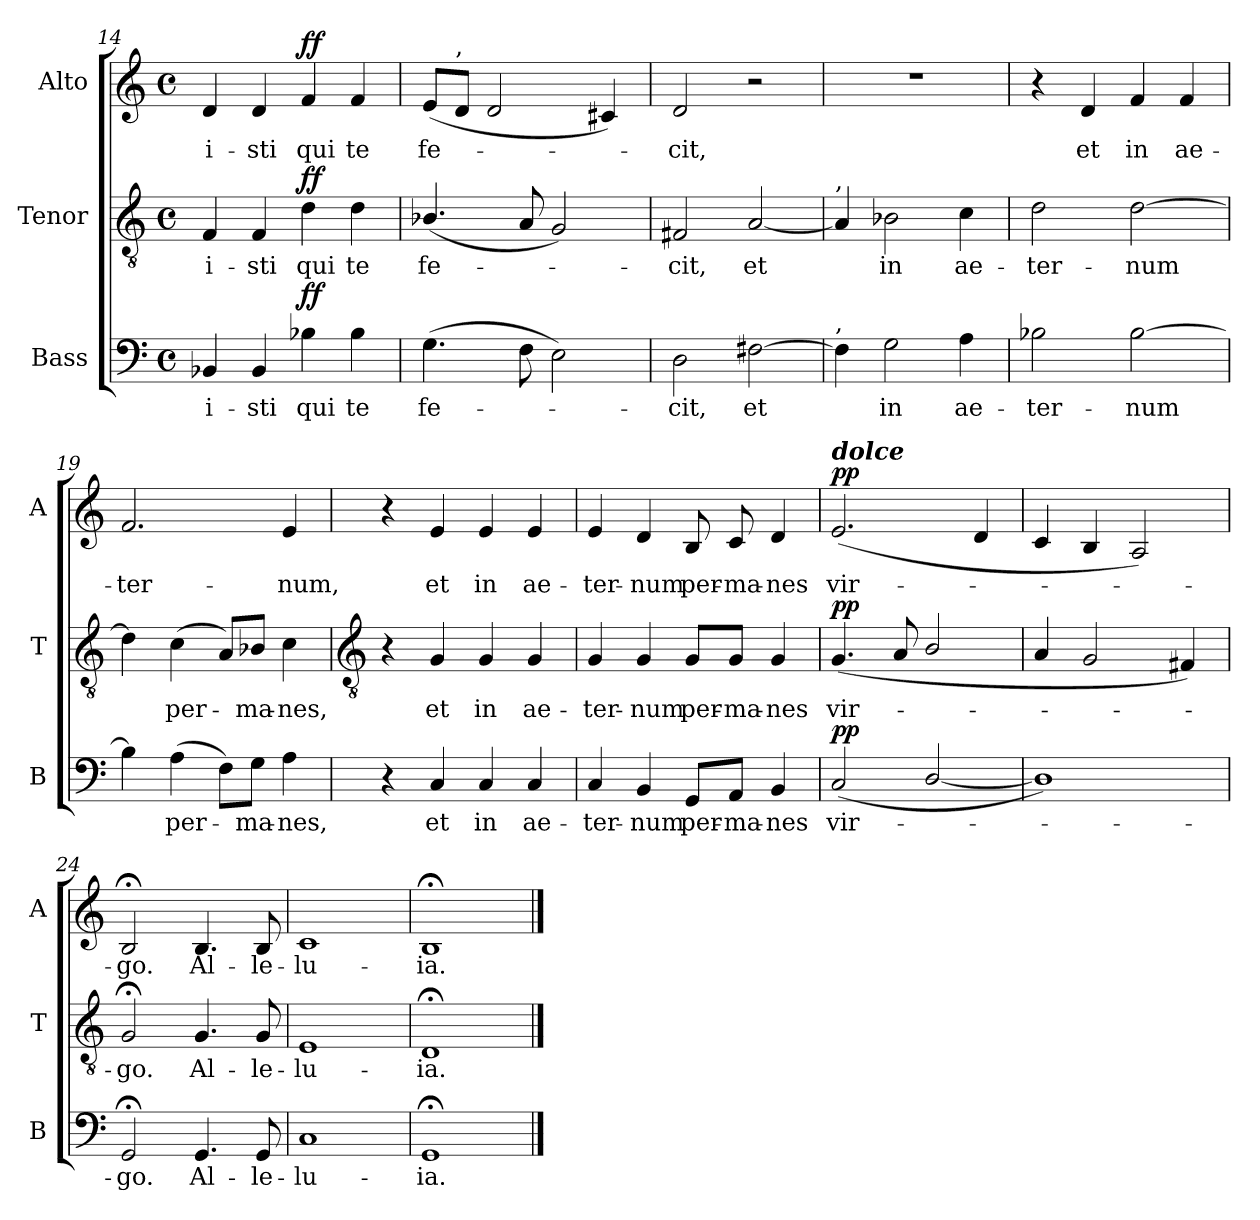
**kern	**text	**dynam	**kern	**text	**dynam	**kern	**text	**dynam
*part3	*part3	*part3	*part2	*part2	*part2	*part1	*part1	*part1
*staff3	*staff3	*staff3	*staff2	*staff2	*staff2	*staff1	*staff1	*staff1
*I"Bass	*	*	*I"Tenor	*	*	*I"Alto	*	*
*I'B	*	*	*I'T	*	*	*I'A	*	*
*clefF4	*	*	*clefGv2	*	*	*clefG2	*	*
*k[]	*	*	*k[]	*	*	*k[]	*	*
*C:	*	*	*C:	*	*	*C:	*	*
*M4/4	*	*	*M4/4	*	*	*M4/4	*	*
*met(c)	*	*	*met(c)	*	*	*met(c)	*	*
=14	=14	=14	=14	=14	=14	=14	=14	=14
!	!LO:LY:b	!	!	!LO:LY:b	!	!	!LO:LY:b	!
4BB-X	-i-	.	4F	-i-	.	4d	-i-	.
!	!LO:LY:b	!	!	!LO:LY:b	!	!	!LO:LY:b	!
4BB-	-sti	.	4F	-sti	.	4d	-sti	.
!	!LO:LY:b	!LO:DY:b	!	!LO:LY:b	!LO:DY:b	!	!LO:LY:b	!LO:DY:b
4B-X\	qui	ff	4d	qui	ff	4f	qui	ff
!	!LO:LY:b	!	!	!LO:LY:b	!	!	!LO:LY:b	!
4B-\	te	.	4d	te	.	4f	te	.
=15	=15	=15	=15	=15	=15	=15	=15	=15
!	!LO:LY:b	!	!	!LO:LY:b	!	!	!LO:LY:b	!
(>4.G	fe-	.	(<4.B-X/	fe-	.	(<8eL	fe-	.
!	!	!	!	!	!	!LO:TX:a:t=,	!	!
.	.	.	.	.	.	8dJ	.	.
.	.	.	.	.	.	2d	.	.
8F	.	.	8A	.	.	.	.	.
2E)	.	.	2G)	.	.	.	.	.
.	.	.	.	.	.	4c#X)	.	.
=16	=16	=16	=16	=16	=16	=16	=16	=16
!	!LO:LY:b	!	!	!LO:LY:b	!	!	!LO:LY:b	!
2D	cit,	.	2F#X	cit,	.	2d	cit,	.
!	!LO:LY:b	!	!	!LO:LY:b	!	!	!	!
[2F#X	et	.	[2A	et	.	2r	.	.
=17	=17	=17	=17	=17	=17	=17	=17	=17
!	!	!	!LO:TX:a:t=,	!	!	!	!	!
!LO:TX:a:t=,	!	!	!	!	!	!	!	!
4F#]	.	.	4A]	.	.	1r	.	.
!	!LO:LY:b	!	!	!LO:LY:b	!	!	!	!
2G	in	.	2B-X	in	.	.	.	.
!	!LO:LY:b	!	!	!LO:LY:b	!	!	!	!
4A	ae-	.	4c	ae-	.	.	.	.
=18	=18	=18	=18	=18	=18	=18	=18	=18
!	!LO:LY:b	!	!	!LO:LY:b	!	!	!	!
2B-X\	-ter-	.	2d	-ter-	.	4r	.	.
!	!	!	!	!	!	!	!LO:LY:b	!
.	.	.	.	.	.	4d	et	.
!	!LO:LY:b	!	!	!LO:LY:b	!	!	!LO:LY:b	!
[2B-\	-num	.	[2d	-num	.	4f	in	.
!	!	!	!	!	!	!	!LO:LY:b	!
.	.	.	.	.	.	4f	ae-	.
=19	=19	=19	=19	=19	=19	=19	=19	=19
!	!	!	!	!	!	!	!LO:LY:b	!
4B-\]	.	.	4d]	.	.	2.f	-ter-	.
!	!LO:LY:b	!	!	!LO:LY:b	!	!	!	!
(>4A	per-	.	(<4c	per-	.	.	.	.
8F\L)	.	.	8A/L)	.	.	.	.	.
!	!LO:LY:b	!	!	!LO:LY:b	!	!	!	!
8G\J	ma-	.	8B-X/J	ma-	.	.	.	.
!	!LO:LY:b	!	!	!LO:LY:b	!	!	!LO:LY:b	!
4A	-nes,	.	4c	-nes,	.	4e	-num,	.
!!LO:LB:g=z
=20	=20	=20	=20	=20	=20	=20	=20	=20
*	*	*	*clefGv2	*	*	*	*	*
4r	.	.	4r	.	.	4r	.	.
!	!LO:LY:b	!	!	!LO:LY:b	!	!	!LO:LY:b	!
4C	et	.	4G	et	.	4e	et	.
!	!LO:LY:b	!	!	!LO:LY:b	!	!	!LO:LY:b	!
4C	in	.	4G	in	.	4e	in	.
!	!LO:LY:b	!	!	!LO:LY:b	!	!	!LO:LY:b	!
4C	ae-	.	4G	ae-	.	4e	ae-	.
=21	=21	=21	=21	=21	=21	=21	=21	=21
!	!LO:LY:b	!	!	!LO:LY:b	!	!	!LO:LY:b	!
4C	-ter-	.	4G	-ter-	.	4e	-ter-	.
!	!LO:LY:b	!	!	!LO:LY:b	!	!	!LO:LY:b	!
4BB	-num	.	4G	-num	.	4d	-num	.
!	!LO:LY:b	!	!	!LO:LY:b	!	!	!LO:LY:b	!
8GG/L	per-	.	8G/L	per-	.	8B	per-	.
!	!LO:LY:b	!	!	!LO:LY:b	!	!	!LO:LY:b	!
8AA/J	-ma-	.	8G/J	-ma-	.	8c	-ma-	.
!	!LO:LY:b	!	!	!LO:LY:b	!	!	!LO:LY:b	!
4BB	-nes	.	4G	-nes	.	4d	-nes	.
=22	=22	=22	=22	=22	=22	=22	=22	=22
!	!	!	!	!	!	!LO:TX:a:Bi:t=dolce	!	!
!	!LO:LY:b	!LO:DY:b	!	!LO:LY:b	!LO:DY:b	!	!LO:LY:b	!LO:DY:b
(<2C	vir-	pp	(<4.G	vir-	pp	(<2.e	vir-	pp
.	.	.	8A	.	.	.	.	.
[2D/	.	.	2B/	.	.	.	.	.
.	.	.	.	.	.	4d	.	.
=23	=23	=23	=23	=23	=23	=23	=23	=23
1D/])	.	.	4A	.	.	4c	.	.
.	.	.	2G	.	.	4B/	.	.
.	.	.	.	.	.	2A)	.	.
.	.	.	4F#X)	.	.	.	.	.
=24	=24	=24	=24	=24	=24	=24	=24	=24
!	!LO:LY:b	!	!	!LO:LY:b	!	!	!LO:LY:b	!
2GG;<	go.	.	2G;<	go.	.	2B;</	go.	.
!	!LO:LY:b	!	!	!LO:LY:b	!	!	!LO:LY:b	!
4.GG	Al-	.	4.G	Al-	.	4.B	Al-	.
!	!LO:LY:b	!	!	!LO:LY:b	!	!	!LO:LY:b	!
8GG	-le-	.	8G	-le-	.	8B	-le-	.
=25	=25	=25	=25	=25	=25	=25	=25	=25
!	!LO:LY:b	!	!	!LO:LY:b	!	!	!LO:LY:b	!
1C	-lu-	.	1E	-lu-	.	1c	-lu-	.
=26	=26	=26	=26	=26	=26	=26	=26	=26
!	!LO:LY:b	!	!	!LO:LY:b	!	!	!LO:LY:b	!
1GG;<	-ia.	.	1D;<	-ia.	.	1B;<	-ia.	.
==	==	==	==	==	==	==	==	==
*-	*-	*-	*-	*-	*-	*-	*-	*-
